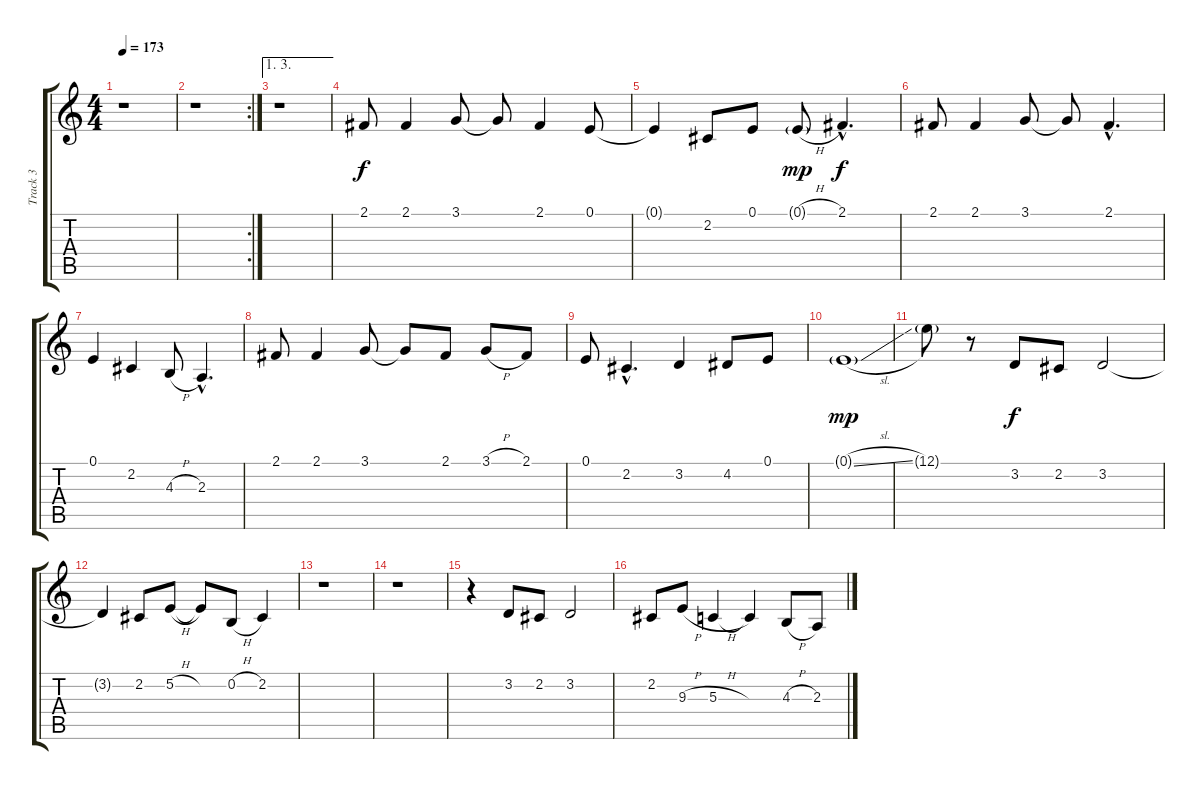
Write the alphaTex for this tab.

\track ("Track 3" "Track 3") {instrument lead6voice}
\staff {score tabs}
\tuning (E4 B3 G3 D3 A2 E2) {hide}
\ts (4 4)
\tempo 173
\clef g2
\ks c
r.1{dy f} |
\rc 2
r.1 |
\ae (1 3)
r.1 |
2.1.8 2.1.4 3.1.8 3.1{t}.8 2.1.4 0.1.8 |
0.1{t}.4 2.2.8 0.1.8 0.1{h g}.8{dy mp} 2.1{hac}.4{d dy f} |
2.1.8 2.1.4 3.1.8 3.1{t}.8 2.1{hac}.4{d} |
0.1.4 2.2.4 4.3{h}.8 2.3{hac}.4{d} |
2.1.8 2.1.4 3.1.8 3.1{t}.8 2.1.8 3.1{h}.8 2.1.8 |
0.1.8 2.2{hac}.4{d} 3.2.4 4.2.8 0.1.8 |
0.1{sl g}.1{dy mp} |
12.1{g}.8 r.8 3.2.8{dy f} 2.2.8 3.2.2 |
3.2{t}.4 2.2.8 5.2{h}.8 5.2{t}.8 0.2{h}.8 2.2.4 |
r.1 |
r.1 |
r.4 3.2.8 2.2.8 3.2.2 |
2.2.8 9.3{h}.8 5.3{h}.4 5.3{t}.4 4.3{h}.8 2.3.8
